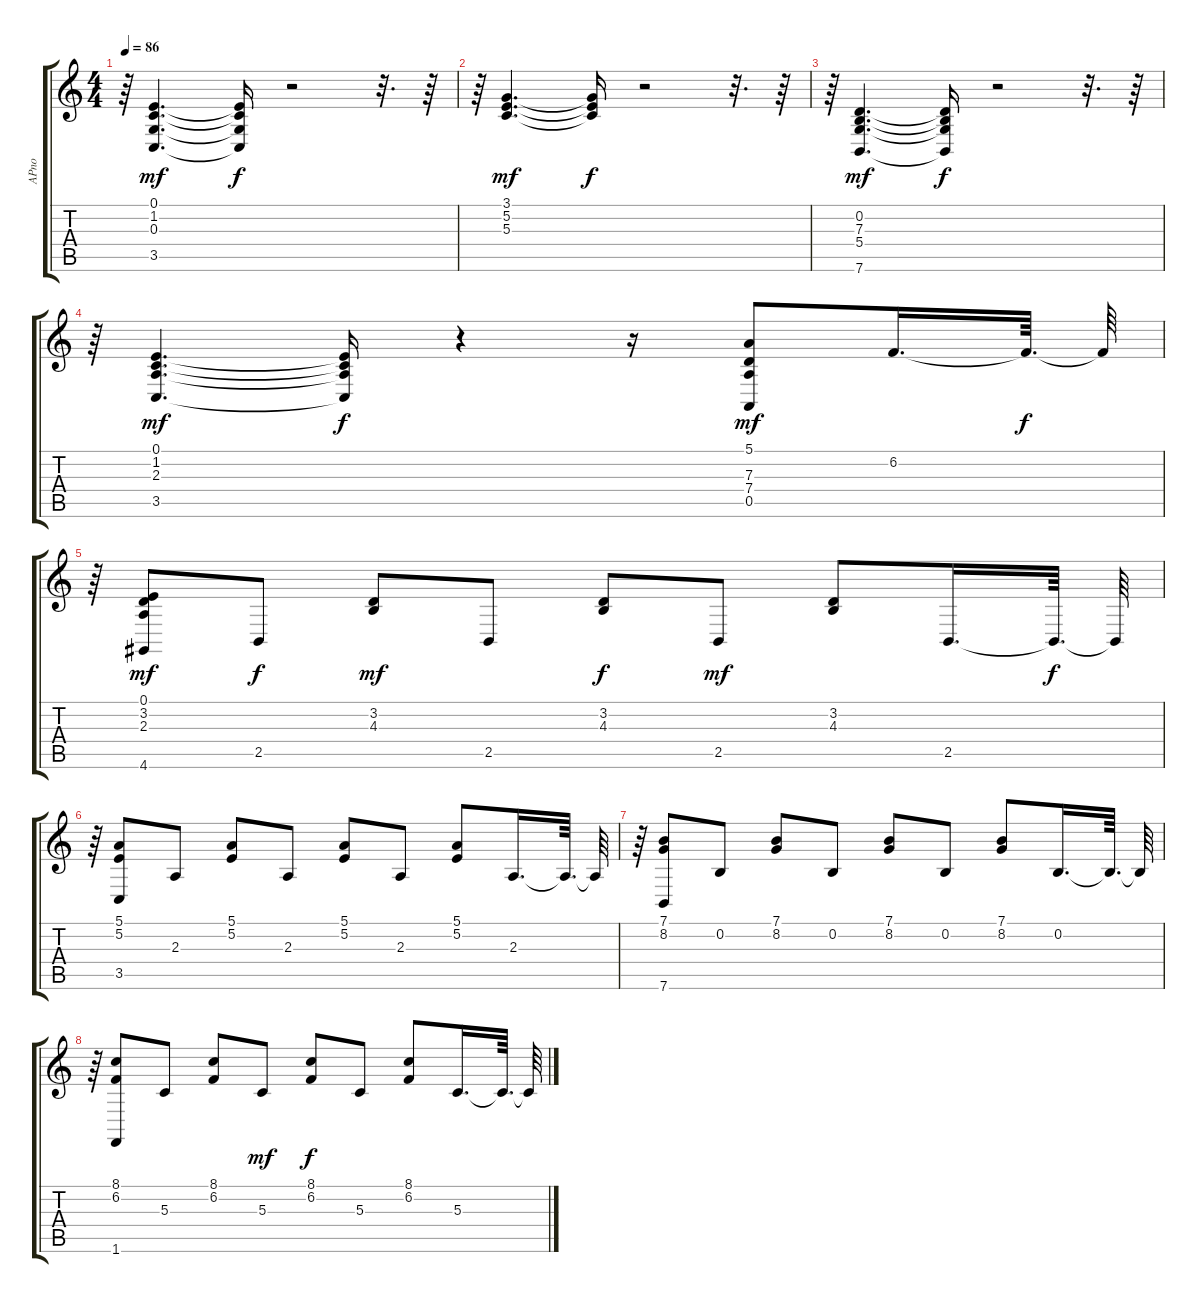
\track ("APno" "APno") {instrument acousticgrandpiano}
\staff {score tabs}
\tuning (E4 B3 G3 D3 A2 E2) {hide}
\ts (4 4)
\tempo 86
\clef g2
\ks c
r.64{dy f} (0.1 1.2 0.3 3.5).4{d dy mf} (0.1{t} 1.2{t} 0.3{t} 3.5{t}).16{dy f} r.2 r.32{d} r.64 |
r.64 (3.1 5.2 5.3).4{d dy mf} (3.1{t} 5.2{t} 5.3{t}).16{dy f} r.2 r.32{d} r.64 |
r.64 (0.2 7.3 5.4 7.6).4{d dy mf} (0.2{t} 7.3{t} 5.4{t} 7.6{t}).16{dy f} r.2 r.32{d} r.64 |
r.64 (0.1 1.2 2.3 3.5).4{d dy mf} (0.1{t} 1.2{t} 2.3{t} 3.5{t}).16{dy f} r.4 r.16 (5.1 7.3 7.4 0.5).8{dy mf} 6.2.16{d} 6.2{t}.64{d dy f} 6.2{t}.64 |
r.64 (0.1 3.2 2.3 4.6).8{dy mf} 2.5.8{dy f} (3.2 4.3).8{dy mf} 2.5.8 (3.2 4.3).8{dy f} 2.5.8{dy mf} (3.2 4.3).8 2.5.16{d} 2.5{t}.64{d dy f} 2.5{t}.64 |
r.64 (5.1 5.2 3.5).8 2.3.8 (5.1 5.2).8 2.3.8 (5.1 5.2).8 2.3.8 (5.1 5.2).8 2.3.16{d} 2.3{t}.64{d} 2.3{t}.64 |
r.64 (7.1 8.2 7.6).8 0.2.8 (7.1 8.2).8 0.2.8 (7.1 8.2).8 0.2.8 (7.1 8.2).8 0.2.16{d} 0.2{t}.64{d} 0.2{t}.64 |
r.64 (8.1 6.2 1.6).8 5.3.8 (8.1 6.2).8 5.3.8{dy mf} (8.1 6.2).8{dy f} 5.3.8 (8.1 6.2).8 5.3.16{d} 5.3{t}.64{d} 5.3{t}.64
